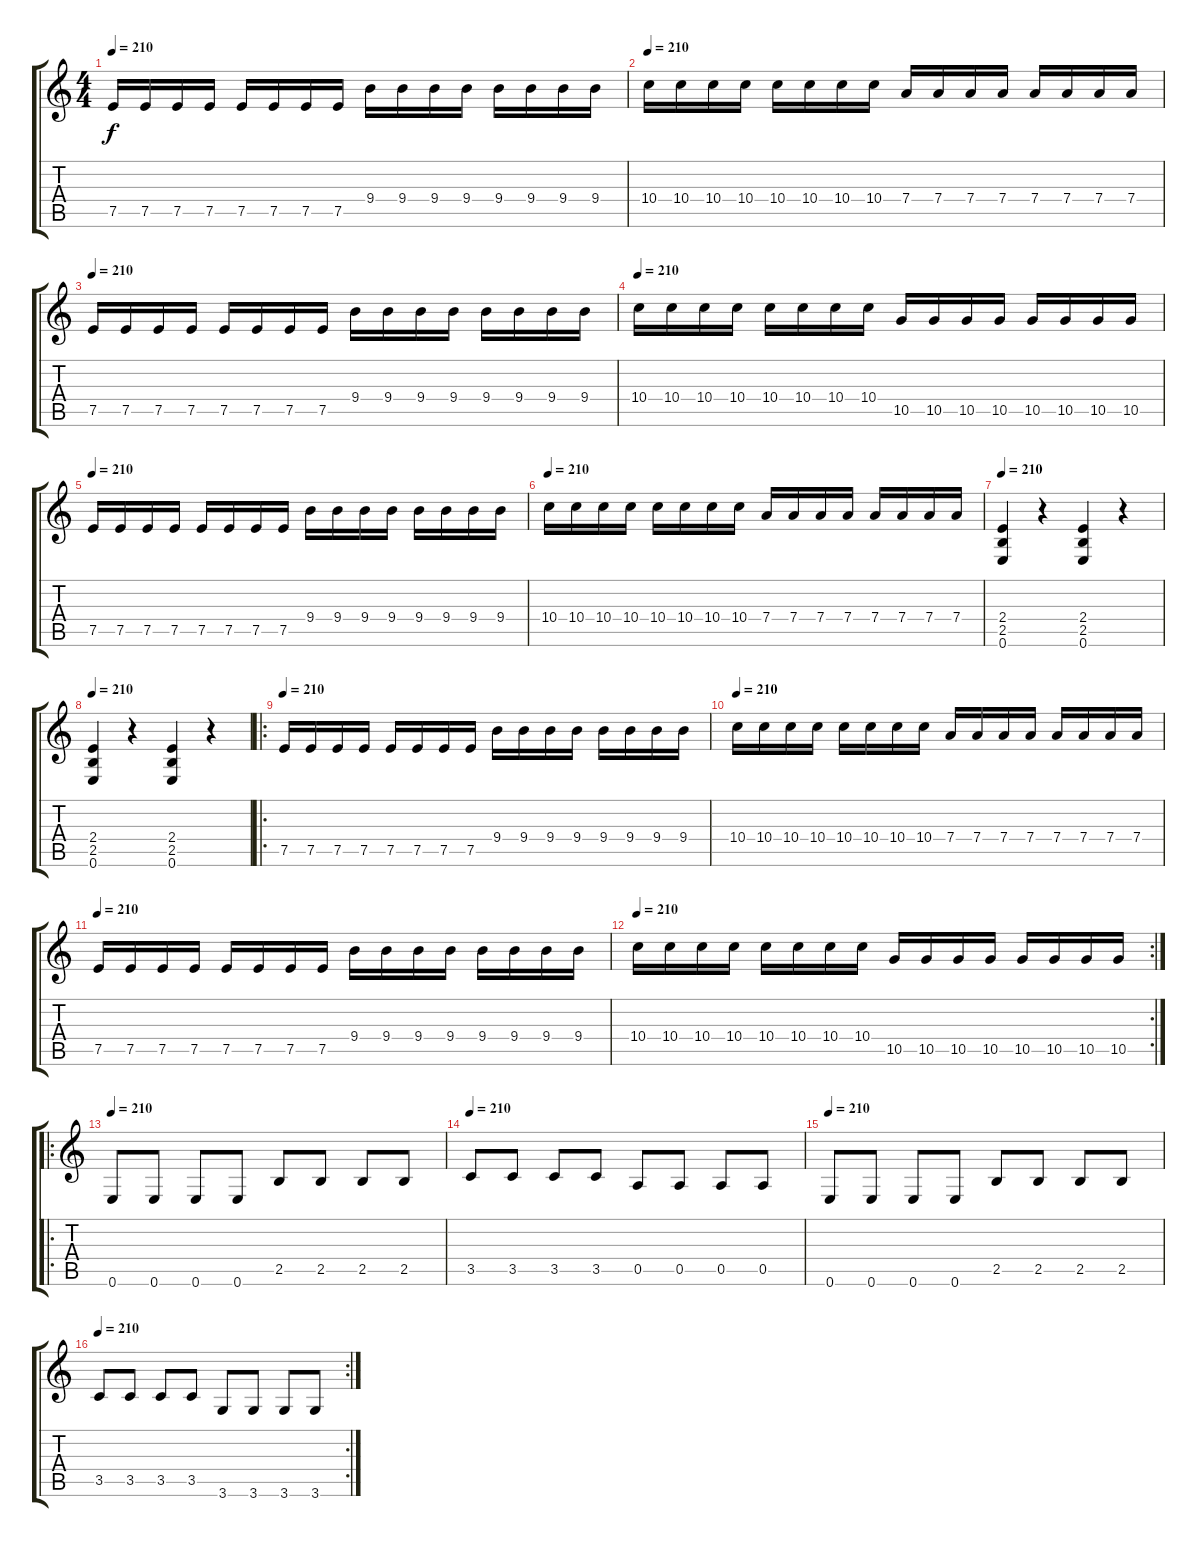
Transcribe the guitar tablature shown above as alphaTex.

\track "" {instrument overdrivenguitar}
\staff {score tabs}
\tuning (E4 B3 G3 D3 A2 E2) {hide}
\ts (4 4)
\tempo 210
\clef g2
\ks c
7.5.16{dy f} 7.5.16 7.5.16 7.5.16 7.5.16 7.5.16 7.5.16 7.5.16 9.4.16 9.4.16 9.4.16 9.4.16 9.4.16 9.4.16 9.4.16 9.4.16 |
\tempo 210
10.4.16 10.4.16 10.4.16 10.4.16 10.4.16 10.4.16 10.4.16 10.4.16 7.4.16 7.4.16 7.4.16 7.4.16 7.4.16 7.4.16 7.4.16 7.4.16 |
\tempo 210
7.5.16 7.5.16 7.5.16 7.5.16 7.5.16 7.5.16 7.5.16 7.5.16 9.4.16 9.4.16 9.4.16 9.4.16 9.4.16 9.4.16 9.4.16 9.4.16 |
\tempo 210
10.4.16 10.4.16 10.4.16 10.4.16 10.4.16 10.4.16 10.4.16 10.4.16 10.5.16 10.5.16 10.5.16 10.5.16 10.5.16 10.5.16 10.5.16 10.5.16 |
\tempo 210
7.5.16 7.5.16 7.5.16 7.5.16 7.5.16 7.5.16 7.5.16 7.5.16 9.4.16 9.4.16 9.4.16 9.4.16 9.4.16 9.4.16 9.4.16 9.4.16 |
\tempo 210
10.4.16 10.4.16 10.4.16 10.4.16 10.4.16 10.4.16 10.4.16 10.4.16 7.4.16 7.4.16 7.4.16 7.4.16 7.4.16 7.4.16 7.4.16 7.4.16 |
\tempo 210
(2.4 2.5 0.6).4 r.4 (2.4 2.5 0.6).4 r.4 |
\tempo 210
(2.4 2.5 0.6).4 r.4 (2.4 2.5 0.6).4 r.4 |
\ro
\tempo 210
7.5.16 7.5.16 7.5.16 7.5.16 7.5.16 7.5.16 7.5.16 7.5.16 9.4.16 9.4.16 9.4.16 9.4.16 9.4.16 9.4.16 9.4.16 9.4.16 |
\tempo 210
10.4.16 10.4.16 10.4.16 10.4.16 10.4.16 10.4.16 10.4.16 10.4.16 7.4.16 7.4.16 7.4.16 7.4.16 7.4.16 7.4.16 7.4.16 7.4.16 |
\tempo 210
7.5.16 7.5.16 7.5.16 7.5.16 7.5.16 7.5.16 7.5.16 7.5.16 9.4.16 9.4.16 9.4.16 9.4.16 9.4.16 9.4.16 9.4.16 9.4.16 |
\rc 2
\tempo 210
10.4.16 10.4.16 10.4.16 10.4.16 10.4.16 10.4.16 10.4.16 10.4.16 10.5.16 10.5.16 10.5.16 10.5.16 10.5.16 10.5.16 10.5.16 10.5.16 |
\ro
\tempo 210
0.6.8 0.6.8 0.6.8 0.6.8 2.5.8 2.5.8 2.5.8 2.5.8 |
\tempo 210
3.5.8 3.5.8 3.5.8 3.5.8 0.5.8 0.5.8 0.5.8 0.5.8 |
\tempo 210
0.6.8 0.6.8 0.6.8 0.6.8 2.5.8 2.5.8 2.5.8 2.5.8 |
\rc 2
\tempo 210
3.5.8 3.5.8 3.5.8 3.5.8 3.6.8 3.6.8 3.6.8 3.6.8
